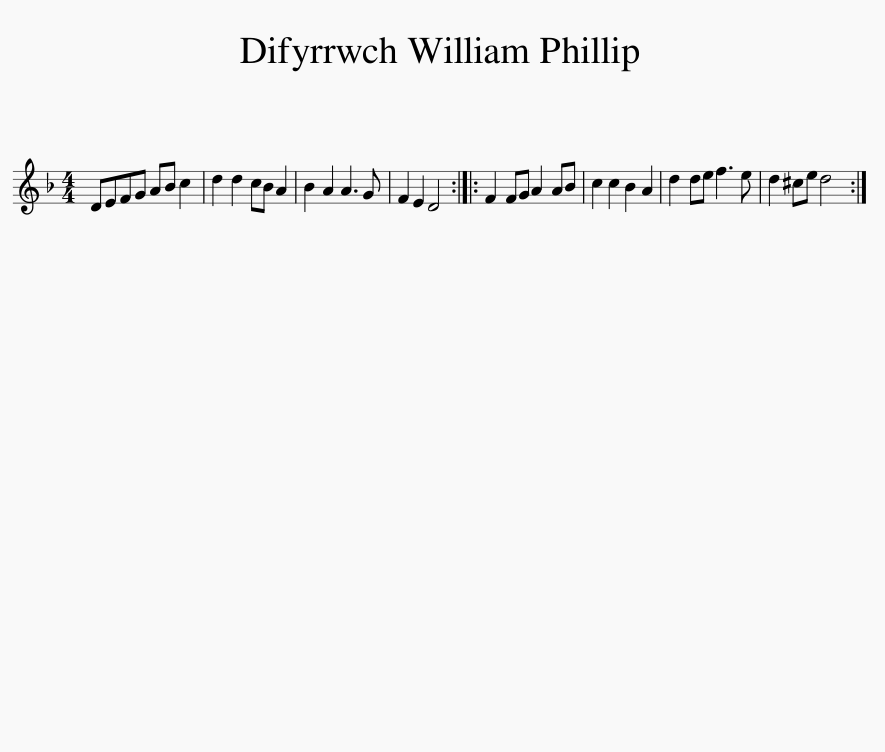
X:1
L:1/8
M:4/4
I:linebreak $
K:Dmin
V:1 treble
V:1
 DEFG AB c2 | d2 d2 cB A2 | B2 A2 A3 G | F2 E2 D4 :: F2 FG A2 AB | %5
 c2 c2 B2 A2 | d2 de f3 e | d2 ^ce d4 :| %8
